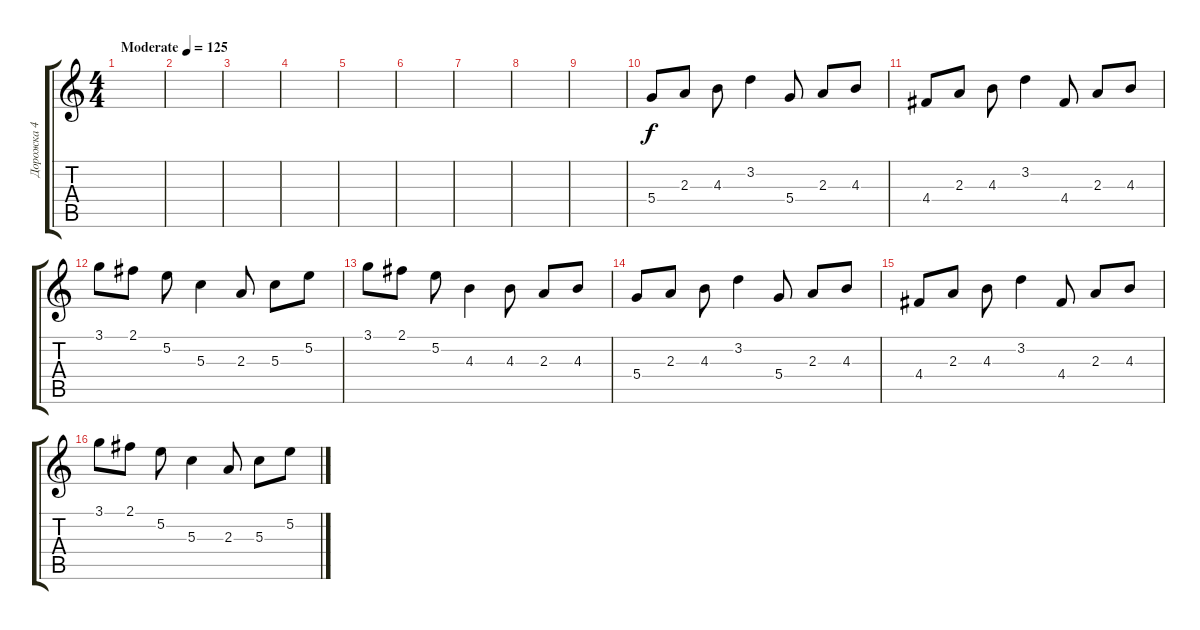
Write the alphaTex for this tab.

\track ("Дорожка 4" "Дорожка 4") {instrument overdrivenguitar}
\staff {score tabs}
\tuning (E4 B3 G3 D3 A2 E2) {hide}
\ts (4 4)
\tempo (125 "Moderate")
\clef g2
\ks c
|
|
|
|
|
|
|
|
|
5.4.8 2.3.8 4.3.8 3.2.4 5.4.8 2.3.8 4.3.8 |
4.4.8 2.3.8 4.3.8 3.2.4 4.4.8 2.3.8 4.3.8 |
3.1.8 2.1.8 5.2.8 5.3.4 2.3.8 5.3.8 5.2.8 |
3.1.8 2.1.8 5.2.8 4.3.4 4.3.8 2.3.8 4.3.8 |
5.4.8 2.3.8 4.3.8 3.2.4 5.4.8 2.3.8 4.3.8 |
4.4.8 2.3.8 4.3.8 3.2.4 4.4.8 2.3.8 4.3.8 |
3.1.8 2.1.8 5.2.8 5.3.4 2.3.8 5.3.8 5.2.8
